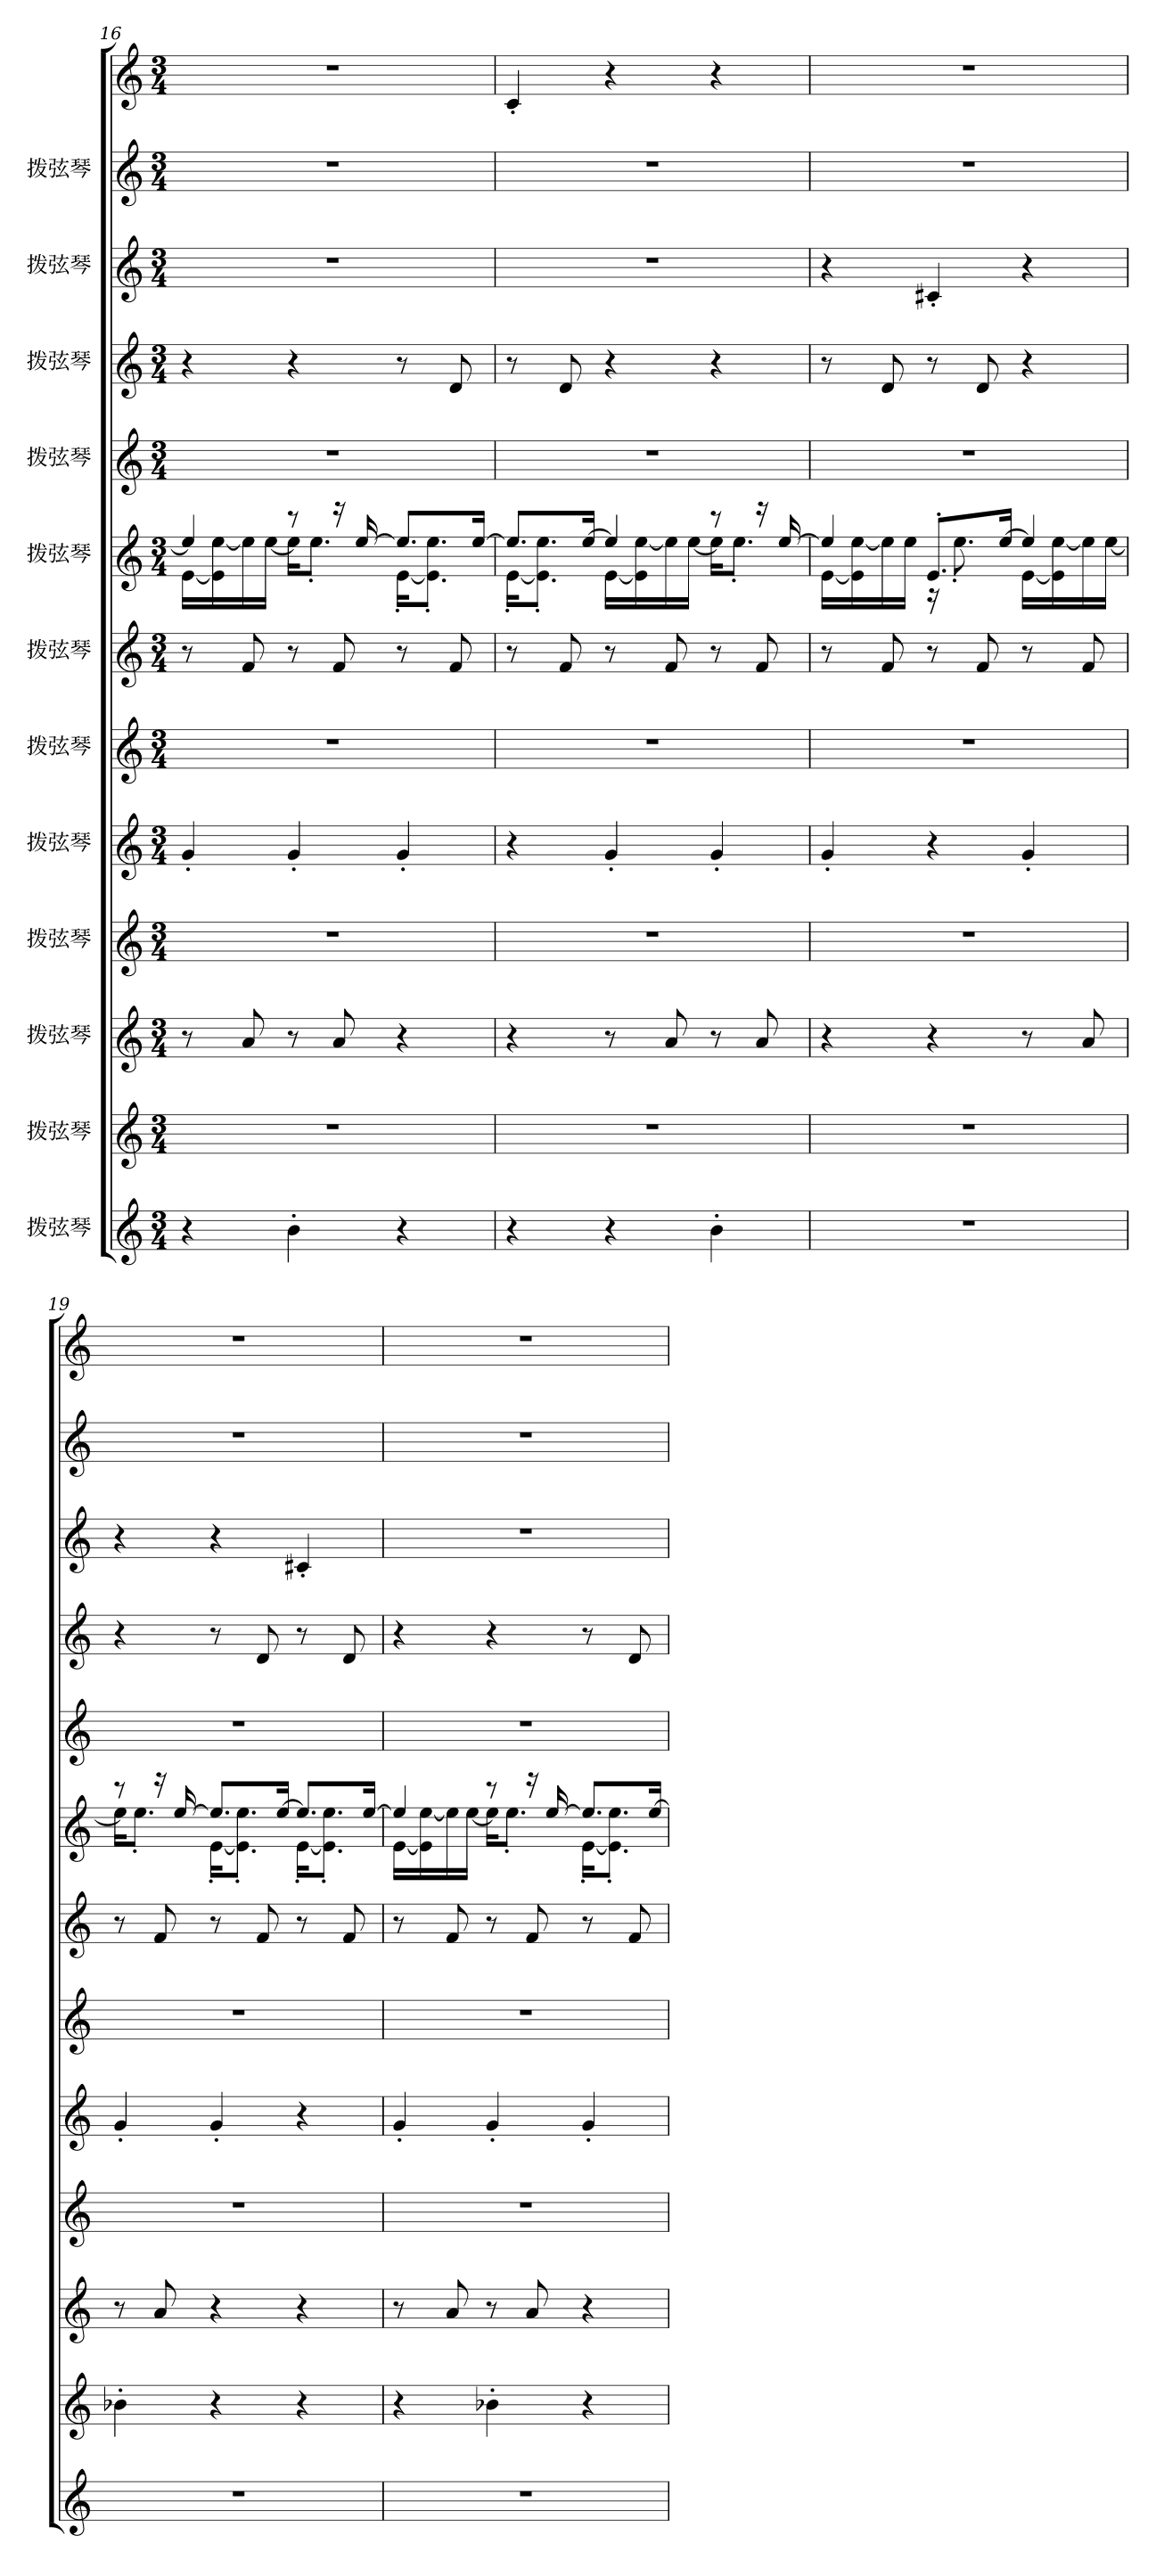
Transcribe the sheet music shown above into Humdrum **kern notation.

**kern	**kern	**kern	**kern	**kern	**kern	**kern	**kern	**kern	**kern	**kern	**kern	**kern
*part12	*part11	*part10	*part9	*part8	*part7	*part6	*part5	*part4	*part3	*part2	*part1	*part1
*staff13	*staff12	*staff11	*staff10	*staff9	*staff8	*staff7	*staff6	*staff5	*staff4	*staff3	*staff2	*staff1
*I"拨弦琴	*I"拨弦琴	*I"拨弦琴	*I"拨弦琴	*I"拨弦琴	*I"拨弦琴	*I"拨弦琴	*I"拨弦琴	*I"拨弦琴	*I"拨弦琴	*I"拨弦琴	*I"拨弦琴	*
*clefG2	*clefG2	*clefG2	*clefG2	*clefG2	*clefG2	*clefG2	*clefG2	*clefG2	*clefG2	*clefG2	*clefG2	*clefG2
*k[]	*k[]	*k[]	*k[]	*k[]	*k[]	*k[]	*k[]	*k[]	*k[]	*k[]	*k[]	*k[]
*M3/4	*M3/4	*M3/4	*M3/4	*M3/4	*M3/4	*M3/4	*M3/4	*M3/4	*M3/4	*M3/4	*M3/4	*M3/4
=16	=16	=16	=16	=16	=16	=16	=16	=16	=16	=16	=16	=16
*	*	*	*	*	*	*	*^	*	*	*	*	*
4r	2.r	8r	2.r	4g'/	2.r	8r	4ee/]	[16e\LL	2.r	4r	2.r	2.r	2.r
.	.	.	.	.	.	.	.	16e\] [16ee\	.	.	.	.	.
.	.	8a/	.	.	.	8f/	.	16ee\]	.	.	.	.	.
.	.	.	.	.	.	.	.	[16ee\JJ	.	.	.	.	.
4b'\	.	8r	.	4g'/	.	8r	8r	16ee\KL]	.	4r	.	.	.
.	.	.	.	.	.	.	.	8.ee'\J	.	.	.	.	.
.	.	8a/	.	.	.	8f/	16r	.	.	.	.	.	.
.	.	.	.	.	.	.	[16ee/	.	.	.	.	.	.
4r	.	4r	.	4g'/	.	8r	8.ee/L]	[16e'\KL	.	8r	.	.	.
.	.	.	.	.	.	.	.	8.e\]' 8.ee\'J	.	.	.	.	.
.	.	.	.	.	.	8f/	.	.	.	8d/	.	.	.
.	.	.	.	.	.	.	[16ee/Jk	.	.	.	.	.	.
!!LO:PB:g=z
=17	=17	=17	=17	=17	=17	=17	=17	=17	=17	=17	=17	=17	=17
4r	2.r	4r	2.r	4r	2.r	8r	8.ee/L]	[16e'\KL	2.r	8r	2.r	2.r	4c'/
.	.	.	.	.	.	.	.	8.e\]' 8.ee\'J	.	.	.	.	.
.	.	.	.	.	.	8f/	.	.	.	8d/	.	.	.
.	.	.	.	.	.	.	[16ee/Jk	.	.	.	.	.	.
4r	.	8r	.	4g'/	.	8r	4ee/]	[16e\LL	.	4r	.	.	4r
.	.	.	.	.	.	.	.	16e\] [16ee\	.	.	.	.	.
.	.	8a/	.	.	.	8f/	.	16ee\]	.	.	.	.	.
.	.	.	.	.	.	.	.	[16ee\JJ	.	.	.	.	.
4b'\	.	8r	.	4g'/	.	8r	8r	16ee\KL]	.	4r	.	.	4r
.	.	.	.	.	.	.	.	8.ee'\J	.	.	.	.	.
.	.	8a/	.	.	.	8f/	16r	.	.	.	.	.	.
.	.	.	.	.	.	.	[16ee/	.	.	.	.	.	.
=18	=18	=18	=18	=18	=18	=18	=18	=18	=18	=18	=18	=18	=18
2.r	2.r	4r	2.r	4g'/	2.r	8r	4ee/]	[16e\LL	2.r	8r	4r	2.r	2.r
.	.	.	.	.	.	.	.	16e\] [16ee\	.	.	.	.	.
.	.	.	.	.	.	8f/	.	16ee\]	.	8d/	.	.	.
.	.	.	.	.	.	.	.	16ee\JJ	.	.	.	.	.
.	.	4r	.	4r	.	8r	8.e'/L	16r	.	8r	4c#X'/	.	.
.	.	.	.	.	.	.	.	8.ee'\	.	.	.	.	.
.	.	.	.	.	.	8f/	.	.	.	8d/	.	.	.
.	.	.	.	.	.	.	[16ee/Jk	.	.	.	.	.	.
.	.	8r	.	4g'/	.	8r	4ee/]	[16e\LL	.	4r	4r	.	.
.	.	.	.	.	.	.	.	16e\] [16ee\	.	.	.	.	.
.	.	8a/	.	.	.	8f/	.	16ee\]	.	.	.	.	.
.	.	.	.	.	.	.	.	[16ee\JJ	.	.	.	.	.
!!LO:PB:g=z
=19	=19	=19	=19	=19	=19	=19	=19	=19	=19	=19	=19	=19	=19
2.r	4b-X'\	8r	2.r	4g'/	2.r	8r	8r	16ee\KL]	2.r	4r	4r	2.r	2.r
.	.	.	.	.	.	.	.	8.ee'\J	.	.	.	.	.
.	.	8a/	.	.	.	8f/	16r	.	.	.	.	.	.
.	.	.	.	.	.	.	[16ee/	.	.	.	.	.	.
.	4r	4r	.	4g'/	.	8r	8.ee/L]	[16e'\KL	.	8r	4r	.	.
.	.	.	.	.	.	.	.	8.e\]' 8.ee\'J	.	.	.	.	.
.	.	.	.	.	.	8f/	.	.	.	8d/	.	.	.
.	.	.	.	.	.	.	[16ee/Jk	.	.	.	.	.	.
.	4r	4r	.	4r	.	8r	8.ee/L]	[16e'\KL	.	8r	4c#X'/	.	.
.	.	.	.	.	.	.	.	8.e\]' 8.ee\'J	.	.	.	.	.
.	.	.	.	.	.	8f/	.	.	.	8d/	.	.	.
.	.	.	.	.	.	.	[16ee/Jk	.	.	.	.	.	.
=20	=20	=20	=20	=20	=20	=20	=20	=20	=20	=20	=20	=20	=20
2.r	4r	8r	2.r	4g'/	2.r	8r	4ee/]	[16e\LL	2.r	4r	2.r	2.r	2.r
.	.	.	.	.	.	.	.	16e\] [16ee\	.	.	.	.	.
.	.	8a/	.	.	.	8f/	.	16ee\]	.	.	.	.	.
.	.	.	.	.	.	.	.	[16ee\JJ	.	.	.	.	.
.	4b-X'\	8r	.	4g'/	.	8r	8r	16ee\KL]	.	4r	.	.	.
.	.	.	.	.	.	.	.	8.ee'\J	.	.	.	.	.
.	.	8a/	.	.	.	8f/	16r	.	.	.	.	.	.
.	.	.	.	.	.	.	[16ee/	.	.	.	.	.	.
.	4r	4r	.	4g'/	.	8r	8.ee/L]	[16e'\KL	.	8r	.	.	.
.	.	.	.	.	.	.	.	8.e\]' 8.ee\'J	.	.	.	.	.
.	.	.	.	.	.	8f/	.	.	.	8d/	.	.	.
.	.	.	.	.	.	.	[16ee/Jk	.	.	.	.	.	.
*	*	*	*	*	*	*	*v	*v	*	*	*	*	*
=	=	=	=	=	=	=	=	=	=	=	=	=
*-	*-	*-	*-	*-	*-	*-	*-	*-	*-	*-	*-	*-
